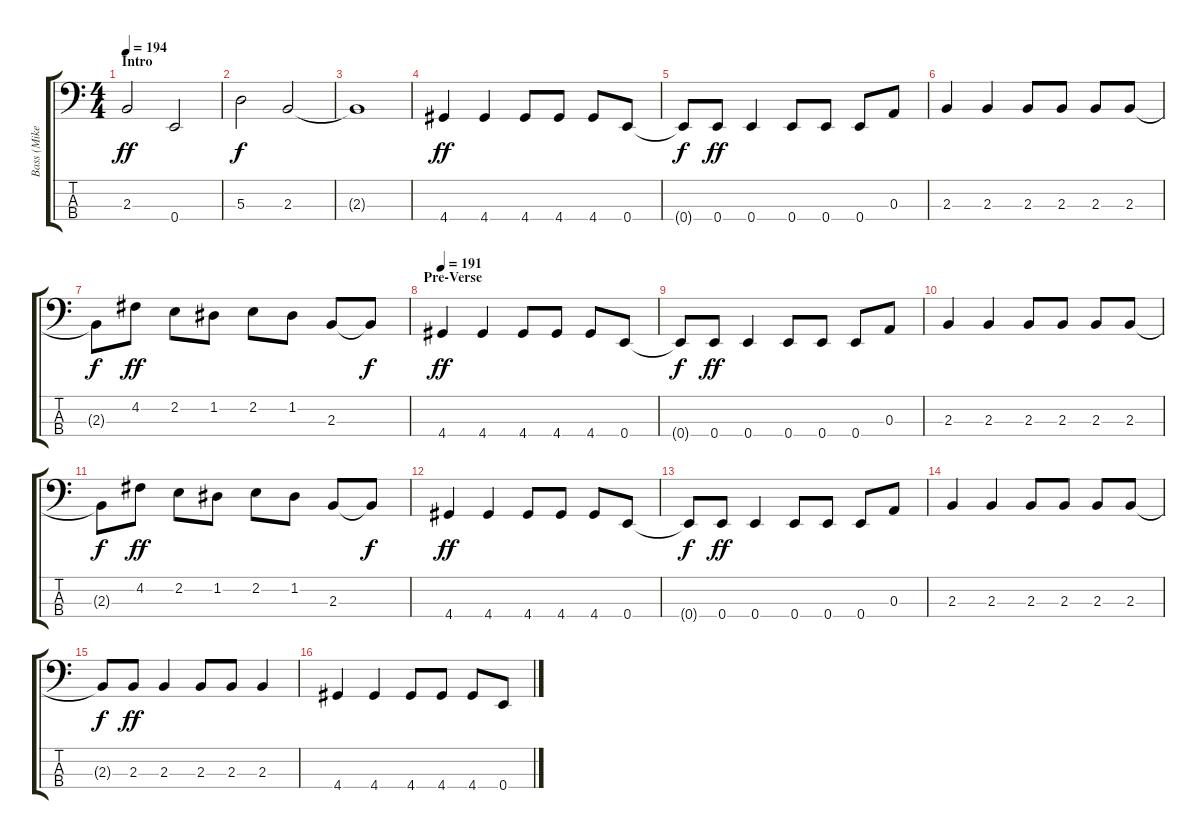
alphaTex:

\track ("Bass (Mike Dirnt)" "Bass (Mike") {instrument electricbasspick}
\staff {score tabs}
\tuning (G2 D2 A1 E1) {hide}
\ts (4 4)
\section ("" "Intro")
\tempo 194
\clef f4
\ks c
2.3.2{dy ff instrument electricbasspick} 0.4.2 |
5.3.2{dy f} 2.3.2 |
2.3{t}.1 |
4.4.4{dy ff} 4.4.4 4.4.8 4.4.8 4.4.8 0.4.8 |
0.4{t}.8{dy f} 0.4.8{dy ff} 0.4.4 0.4.8 0.4.8 0.4.8 0.3.8 |
2.3.4 2.3.4 2.3.8 2.3.8 2.3.8 2.3.8 |
2.3{t}.8{dy f} 4.2.8{dy ff} 2.2.8 1.2.8 2.2.8 1.2.8 2.3.8 2.3{t}.8{dy f} |
\section ("" "Pre-Verse")
\tempo 191
4.4.4{dy ff} 4.4.4 4.4.8 4.4.8 4.4.8 0.4.8 |
0.4{t}.8{dy f} 0.4.8{dy ff} 0.4.4 0.4.8 0.4.8 0.4.8 0.3.8 |
2.3.4 2.3.4 2.3.8 2.3.8 2.3.8 2.3.8 |
2.3{t}.8{dy f} 4.2.8{dy ff} 2.2.8 1.2.8 2.2.8 1.2.8 2.3.8 2.3{t}.8{dy f} |
4.4.4{dy ff} 4.4.4 4.4.8 4.4.8 4.4.8 0.4.8 |
0.4{t}.8{dy f} 0.4.8{dy ff} 0.4.4 0.4.8 0.4.8 0.4.8 0.3.8 |
2.3.4 2.3.4 2.3.8 2.3.8 2.3.8 2.3.8 |
2.3{t}.8{dy f} 2.3.8{dy ff} 2.3.4 2.3.8 2.3.8 2.3.4 |
4.4.4 4.4.4 4.4.8 4.4.8 4.4.8 0.4.8
